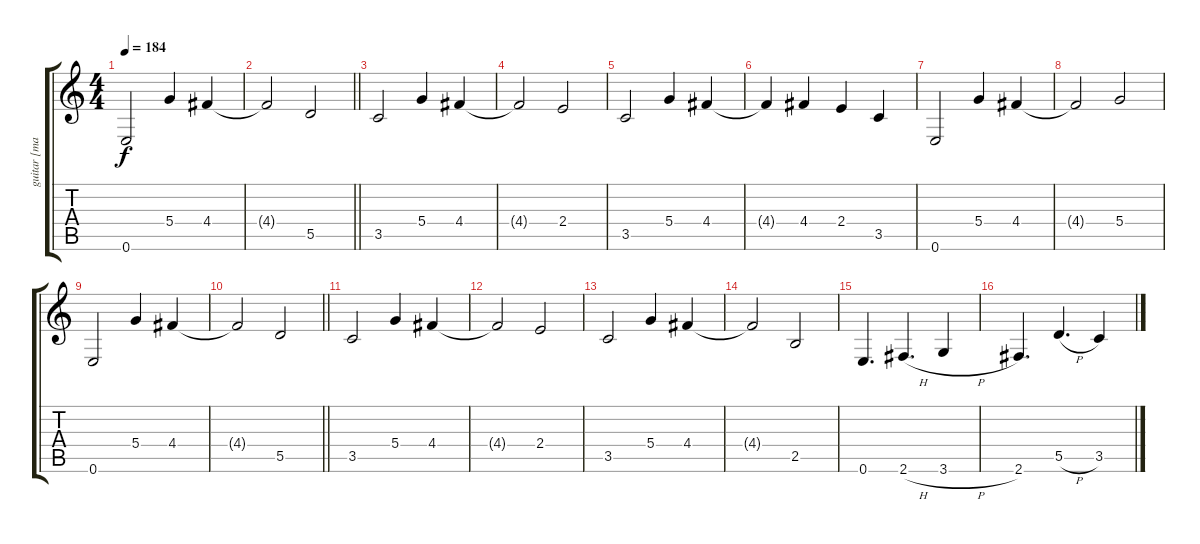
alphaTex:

\track ("guitar [maneki]" "guitar [ma") {instrument distortionguitar}
\staff {score tabs}
\tuning (E4 B3 G3 D3 A2 E2) {hide}
\ts (4 4)
\tempo 184
\clef g2
\ks c
0.6.2{dy f} 5.4.4 4.4.4 |
\barLineRight lightlight
4.4{t}.2 5.5.2 |
\section ("" "")
3.5.2 5.4.4 4.4.4 |
4.4{t}.2 2.4.2 |
3.5.2 5.4.4 4.4.4 |
4.4{t}.4 4.4.4 2.4.4 3.5.4 |
0.6.2 5.4.4 4.4.4 |
4.4{t}.2 5.4.2 |
0.6.2 5.4.4 4.4.4 |
\barLineRight lightlight
4.4{t}.2 5.5.2 |
3.5.2 5.4.4 4.4.4 |
4.4{t}.2 2.4.2 |
3.5.2 5.4.4 4.4.4 |
4.4{t}.2 2.5.2 |
0.6.4{d} 2.6{h}.4{d} 3.6{h}.4 |
2.6.4{d} 5.5{h}.4{d} 3.5.4
